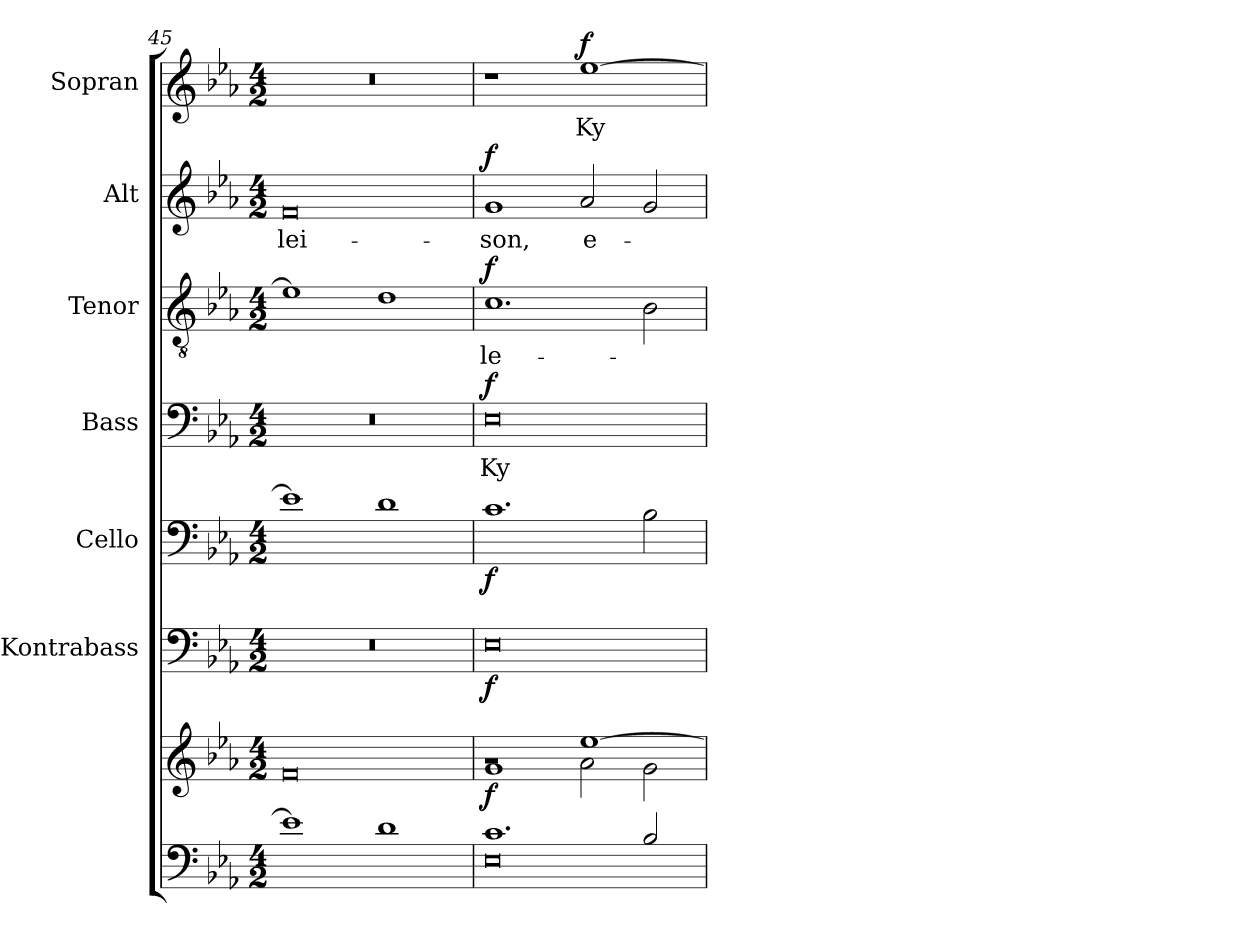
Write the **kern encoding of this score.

**kern	**kern	**dynam	**kern	**dynam	**kern	**dynam	**kern	**text	**dynam	**kern	**text	**dynam	**kern	**text	**dynam	**kern	**text	**dynam
*part7	*part7	*part7	*part6	*part6	*part5	*part5	*part4	*part4	*part4	*part3	*part3	*part3	*part2	*part2	*part2	*part1	*part1	*part1
*staff8	*staff7	*staff7/8	*staff6	*staff6	*staff5	*staff5	*staff4	*staff4	*staff4	*staff3	*staff3	*staff3	*staff2	*staff2	*staff2	*staff1	*staff1	*staff1
*	*	*	*I"Kontrabass	*	*I"Cello	*	*I"Bass	*	*	*I"Tenor	*	*	*I"Alt	*	*	*I"Sopran	*	*
*	*	*	*I'Kb.	*	*	*	*I'B.	*	*	*I'T.	*	*	*I'A.	*	*	*I'S.	*	*
!!LO:LB:g=z
*clefF4	*clefG2	*	*clefF4	*	*clefF4	*	*clefF4	*	*	*clefGv2	*	*	*clefG2	*	*	*clefG2	*	*
*	*	*	*ITrd7c12	*	*	*	*	*	*	*	*	*	*	*	*	*	*	*
*k[b-e-a-]	*k[b-e-a-]	*	*k[b-e-a-]	*	*k[b-e-a-]	*	*k[b-e-a-]	*	*	*k[b-e-a-]	*	*	*k[b-e-a-]	*	*	*k[b-e-a-]	*	*
*E-:	*E-:	*	*E-:	*	*E-:	*	*E-:	*	*	*E-:	*	*	*E-:	*	*	*E-:	*	*
*M4/2	*M4/2	*	*M4/2	*	*M4/2	*	*M4/2	*	*	*M4/2	*	*	*M4/2	*	*	*M4/2	*	*
=45	=45	=45	=45	=45	=45	=45	=45	=45	=45	=45	=45	=45	=45	=45	=45	=45	=45	=45
!	!	!	!	!	!	!	!	!	!	!	!	!	!	!LO:LY:b	!	!	!	!
1e-]	0f	.	0r	.	1e-]	.	0r	.	.	1e-]	.	.	0f	-lei-	.	0r	.	.
1d	.	.	.	.	1d	.	.	.	.	1d	.	.	.	.	.	.	.	.
=46	=46	=46	=46	=46	=46	=46	=46	=46	=46	=46	=46	=46	=46	=46	=46	=46	=46	=46
*^	*^	*	*	*	*	*	*	*	*	*	*	*	*	*	*	*	*	*
!	!	!	!	!LO:DY:b	!	!LO:DY:b	!	!LO:DY:b	!	!LO:LY:b	!LO:DY:a	!	!LO:LY:b	!LO:DY:a	!	!LO:LY:b	!LO:DY:a	!	!	!
1.c	0E-	1rcc	1g	f	0EE-	f	1.c	f	0E-	Ky-	f	1.c	-le-	f	1g	-son,	f	1r	.	.
!	!	!	!	!	!	!	!	!	!	!	!	!	!	!	!	!LO:LY:b	!	!	!LO:LY:b	!LO:DY:a
.	.	[>1ee-	2a-\	.	.	.	.	.	.	.	.	.	.	.	2a-/	e-	.	[1ee-	Ky-	f
2B-/	.	.	2g\	.	.	.	2B-\	.	.	.	.	2B-\	.	.	2g/	.	.	.	.	.
*v	*v	*	*	*	*	*	*	*	*	*	*	*	*	*	*	*	*	*	*	*
*	*v	*v	*	*	*	*	*	*	*	*	*	*	*	*	*	*	*	*	*
=	=	=	=	=	=	=	=	=	=	=	=	=	=	=	=	=	=	=
*-	*-	*-	*-	*-	*-	*-	*-	*-	*-	*-	*-	*-	*-	*-	*-	*-	*-	*-
